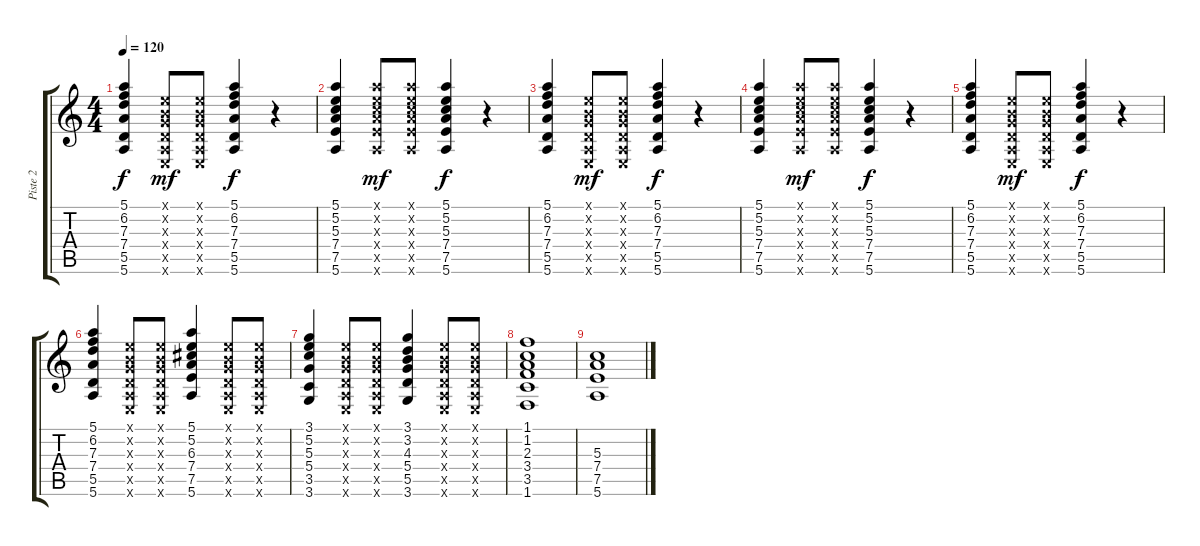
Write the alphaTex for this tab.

\track ("Piste 2" "Piste 2") {instrument acousticguitarsteel}
\staff {score tabs}
\tuning (E4 B3 G3 D3 A2 E2) {hide}
\ts (4 4)
\tempo 120
\clef g2
\ks c
(5.1 6.2 7.3 7.4 5.5 5.6).4{dy f} (0.1{x} 0.2{x} 0.3{x} 0.4{x} 0.5{x} 0.6{x}).8{dy mf} (0.1{x} 0.2{x} 0.3{x} 0.4{x} 0.5{x} 0.6{x}).8 (5.1 6.2 7.3 7.4 5.5 5.6).4{dy f} r.4 |
(5.1 5.2 5.3 7.4 7.5 5.6).4 (5.1{x} 5.2{x} 5.3{x} 7.4{x} 7.5{x} 5.6{x}).8{dy mf} (5.1{x} 5.2{x} 5.3{x} 7.4{x} 7.5{x} 5.6{x}).8 (5.1 5.2 5.3 7.4 7.5 5.6).4{dy f} r.4 |
(5.1 6.2 7.3 7.4 5.5 5.6).4 (0.1{x} 0.2{x} 0.3{x} 0.4{x} 0.5{x} 0.6{x}).8{dy mf} (0.1{x} 0.2{x} 0.3{x} 0.4{x} 0.5{x} 0.6{x}).8 (5.1 6.2 7.3 7.4 5.5 5.6).4{dy f} r.4 |
(5.1 5.2 5.3 7.4 7.5 5.6).4 (5.1{x} 5.2{x} 5.3{x} 7.4{x} 7.5{x} 5.6{x}).8{dy mf} (5.1{x} 5.2{x} 5.3{x} 7.4{x} 7.5{x} 5.6{x}).8 (5.1 5.2 5.3 7.4 7.5 5.6).4{dy f} r.4 |
(5.1 6.2 7.3 7.4 5.5 5.6).4 (0.1{x} 0.2{x} 0.3{x} 0.4{x} 0.5{x} 0.6{x}).8{dy mf} (0.1{x} 0.2{x} 0.3{x} 0.4{x} 0.5{x} 0.6{x}).8 (5.1 6.2 7.3 7.4 5.5 5.6).4{dy f} r.4 |
(5.1 6.2 7.3 7.4 5.5 5.6).4 (0.1{x} 0.2{x} 0.3{x} 0.4{x} 0.5{x} 0.6{x}).8 (0.1{x} 0.2{x} 0.3{x} 0.4{x} 0.5{x} 0.6{x}).8 (5.1 5.2 6.3 7.4 7.5 5.6).4 (0.1{x} 0.2{x} 0.3{x} 0.4{x} 0.5{x} 0.6{x}).8 (0.1{x} 0.2{x} 0.3{x} 0.4{x} 0.5{x} 0.6{x}).8 |
(3.1 5.2 5.3 5.4 3.5 3.6).4 (0.1{x} 0.2{x} 0.3{x} 0.4{x} 0.5{x} 0.6{x}).8 (0.1{x} 0.2{x} 0.3{x} 0.4{x} 0.5{x} 0.6{x}).8 (3.1 3.2 4.3 5.4 5.5 3.6).4 (0.1{x} 0.2{x} 0.3{x} 0.4{x} 0.5{x} 0.6{x}).8 (0.1{x} 0.2{x} 0.3{x} 0.4{x} 0.5{x} 0.6{x}).8 |
(1.1 1.2 2.3 3.4 3.5 1.6).1 |
(5.3 7.4 7.5 5.6).1
